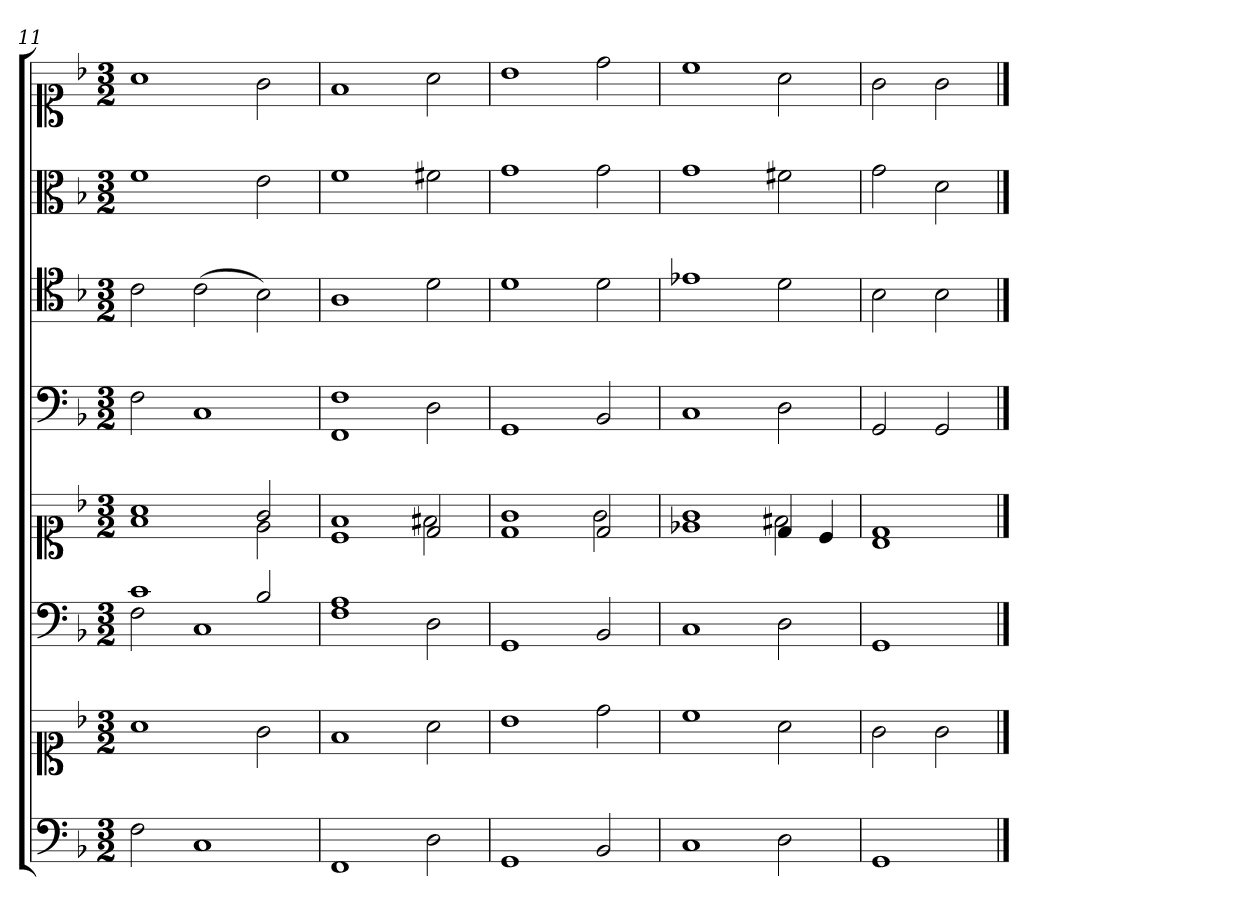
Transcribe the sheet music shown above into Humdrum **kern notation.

**kern	**kern	**kern	**kern	**kern	**kern	**kern	**kern
*part6	*part6	*part5	*part5	*part4	*part3	*part2	*part1
*staff8	*staff7	*staff6	*staff5	*staff4	*staff3	*staff2	*staff1
*clefF4	*clefC1	*clefF4	*clefC1	*clefF4	*clefC4	*clefC3	*clefC1
*k[b-]	*k[b-]	*k[b-]	*k[b-]	*k[b-]	*k[b-]	*k[b-]	*k[b-]
*F:	*F:	*F:	*F:	*F:	*F:	*F:	*F:
*M3/2	*M3/2	*M3/2	*M3/2	*M3/2	*M3/2	*M3/2	*M3/2
=11	=11	=11	=11	=11	=11	=11	=11
*	*	*^	*^	*	*	*	*
2F	1a	1c	2F	1a	1f	2F	2c	1f	1a
1C	.	.	1C	.	.	1C	(2c	.	.
.	2g	2B-	.	2g	2e	.	2B-)	2e	2g
=12	=12	=12	=12	=12	=12	=12	=12	=12	=12
*	*	*	*	*	*	*^	*	*	*
1FF	1f	1A	1F	1f	1c	1F	1FF	1A	1f	1f
2D	2a	2ryy	2D	2d	2f#X	2D	2ryy	2d	2f#X	2a
*	*	*v	*v	*	*	*v	*v	*	*	*
=13	=13	=13	=13	=13	=13	=13	=13	=13
1GG	1b-	1GG	1d	1g	1GG	1d	1g	1b-
2BB-	2dd	2BB-	2d	2g	2BB-	2d	2g	2dd
=14	=14	=14	=14	=14	=14	=14	=14	=14
1C	1cc	1C	1e-X	1g	1C	1e-X	1g	1cc
2D	2a	2D	4d	2f#X	2D	2d	2f#X	2a
.	.	.	4c	.	.	.	.	.
=15	=15	=15	=15	=15	=15	=15	=15	=15
1GG	2g	1GG	1B-	1d	2GG	2B-	2g	2g
.	2g	.	.	.	2GG	2B-	2d	2g
*	*	*	*v	*v	*	*	*	*
==	==	==	==	==	==	==	==
*-	*-	*-	*-	*-	*-	*-	*-
